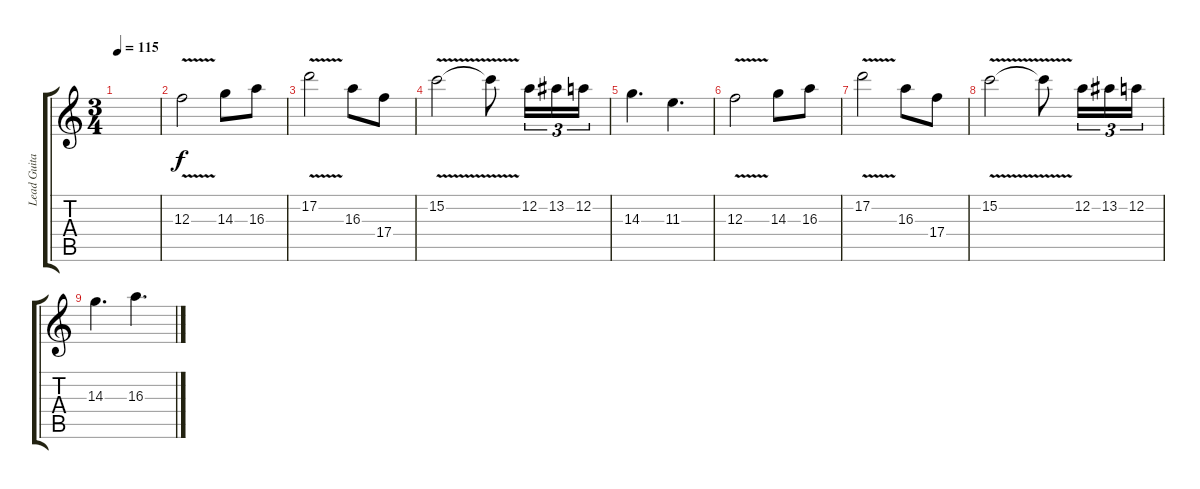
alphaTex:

\track ("Lead Guitar" "Lead Guita") {instrument distortionguitar}
\staff {score tabs}
\tuning (D4 A3 F3 C3 G2 D2) {hide}
\ts (3 4)
\tempo 115
\clef g2
\ks c
|
12.3{v}.2 14.3.8 16.3.8 |
17.2{v}.2 16.3.8 17.4.8 |
15.2{v}.2 15.2{v t}.8 12.2.16{tu (3 2)} 13.2.16{tu (3 2)} 12.2.16{tu (3 2)} |
14.3.4{d} 11.3.4{d} |
12.3{v}.2 14.3.8 16.3.8 |
17.2{v}.2 16.3.8 17.4.8 |
15.2{v}.2 15.2{v t}.8 12.2.16{tu (3 2)} 13.2.16{tu (3 2)} 12.2.16{tu (3 2)} |
14.3.4{d} 16.3.4{d}
